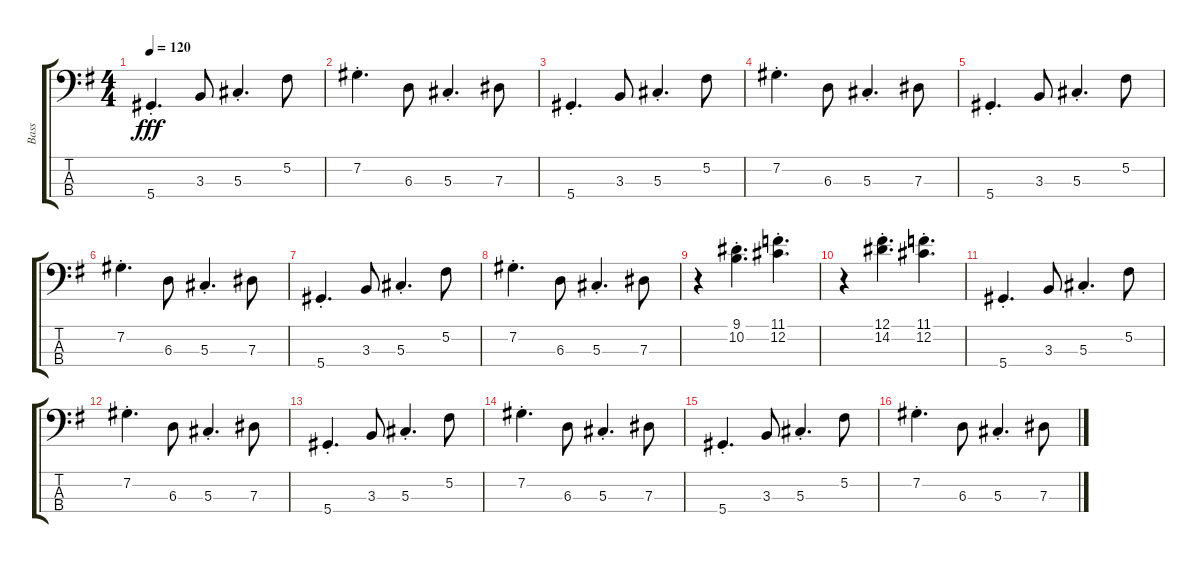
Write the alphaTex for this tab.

\track ("Bass" "Bass") {instrument electricbasspick}
\staff {score tabs}
\tuning (Gb2 Db2 Ab1 Eb1) {hide}
\ts (4 4)
\tempo 120
\clef f4
\ks g
5.4{st}.4{d dy fff} 3.3.8 5.3{st}.4{d} 5.2.8 |
7.2{st}.4{d} 6.3.8 5.3{st}.4{d} 7.3.8 |
5.4{st}.4{d} 3.3.8 5.3{st}.4{d} 5.2.8 |
7.2{st}.4{d} 6.3.8 5.3{st}.4{d} 7.3.8 |
5.4{st}.4{d} 3.3.8 5.3{st}.4{d} 5.2.8 |
7.2{st}.4{d} 6.3.8 5.3{st}.4{d} 7.3.8 |
5.4{st}.4{d} 3.3.8 5.3{st}.4{d} 5.2.8 |
7.2{st}.4{d} 6.3.8 5.3{st}.4{d} 7.3.8 |
r.4 (9.1{st} 10.2{st}).4{d} (11.1{st} 12.2{st}).4{d} |
r.4 (12.1{st} 14.2{st}).4{d} (11.1{st} 12.2{st}).4{d} |
5.4{st}.4{d} 3.3.8 5.3{st}.4{d} 5.2.8 |
7.2{st}.4{d} 6.3.8 5.3{st}.4{d} 7.3.8 |
5.4{st}.4{d} 3.3.8 5.3{st}.4{d} 5.2.8 |
7.2{st}.4{d} 6.3.8 5.3{st}.4{d} 7.3.8 |
5.4{st}.4{d} 3.3.8 5.3{st}.4{d} 5.2.8 |
7.2{st}.4{d} 6.3.8 5.3{st}.4{d} 7.3.8
